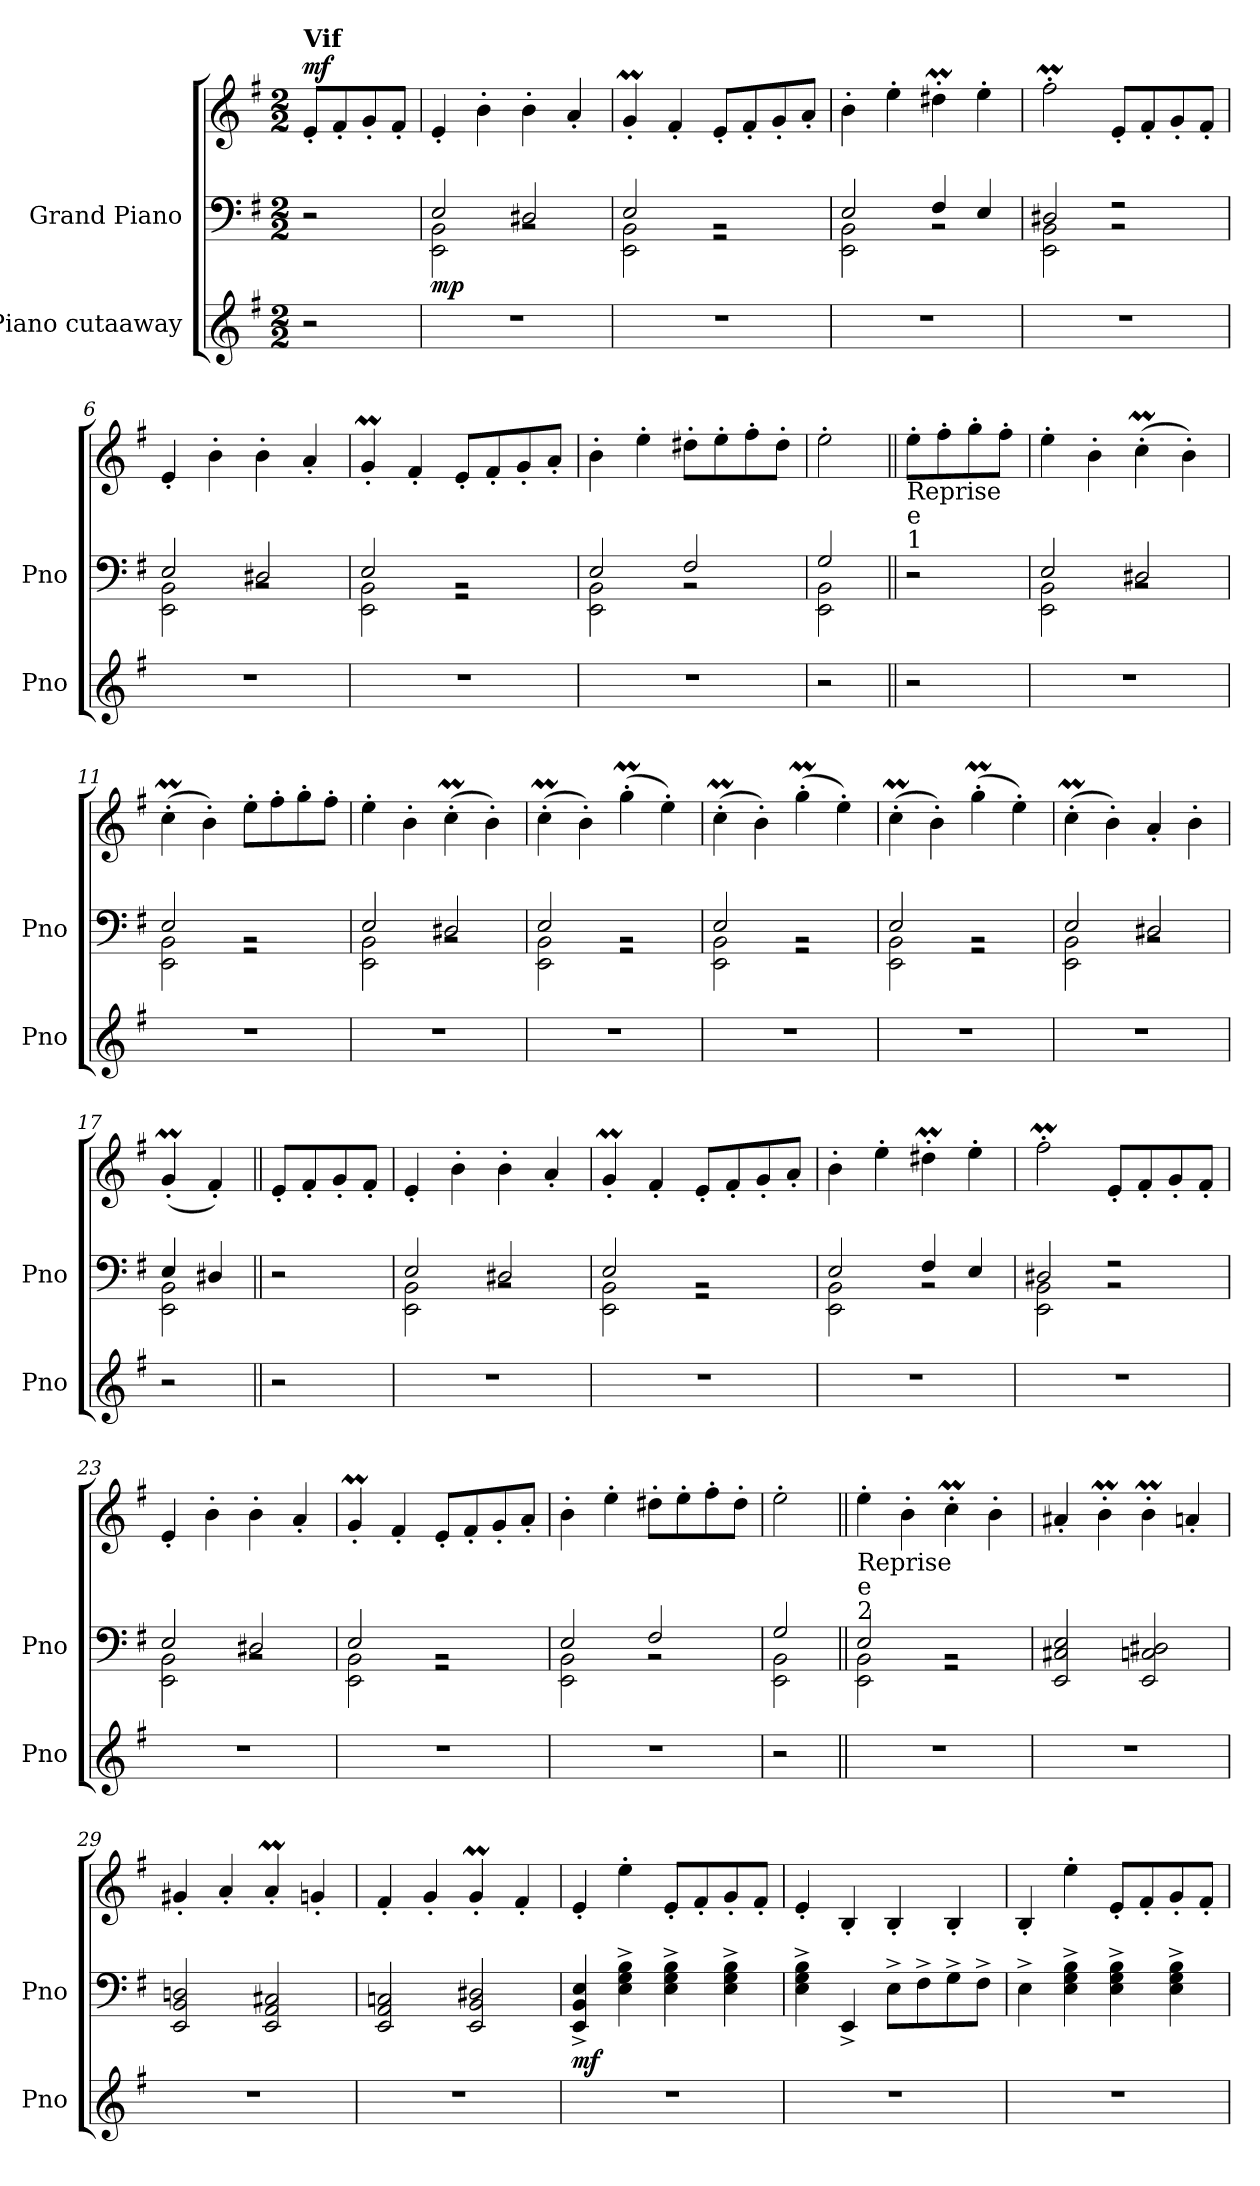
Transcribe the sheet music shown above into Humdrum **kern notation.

**kern	**kern	**kern	**dynam
*part2	*part1	*part1	*part1
*staff3	*staff2	*staff1	*staff1/2
*I"Piano cutaaway	*I"Grand Piano	*	*
*I'Pno	*I'Pno	*	*
*clefG2	*clefF4	*clefG2	*
*k[f#]	*k[f#]	*k[f#]	*
*M2/2	*M2/2	*M2/2	*
=1	=1	=1	=1
!	!	!LO:TX:a:B:t=Vif	!
!	!	!	!LO:DY:a
2r	2r	8e'/L	mf
.	.	8f#'/	.
.	.	8g'/	.
.	.	8f#'/J	.
=2	=2	=2	=2
*	*^	*	*
!	!	!	!	!LO:DY:b=2
1r	2E/	2EE\ 2BB\	4e'/	mp
.	.	.	4b'\	.
.	2D#X/	2rBB	4b'\	.
.	.	.	4a'/	.
=3	=3	=3	=3	=3
1r	2E/	2EE\ 2BB\	4gM'/	.
.	.	.	4f#'/	.
.	2rGG	2rBB	8e'/L	.
.	.	.	8f#'/	.
.	.	.	8g'/	.
.	.	.	8a'/J	.
=4	=4	=4	=4	=4
1r	2E/	2EE\ 2BB\	4b'\	.
.	.	.	4ee'\	.
.	4F#/	2rBB	4dd#Xm'\	.
.	4E/	.	4ee'\	.
=5	=5	=5	=5	=5
1r	2D#X/	2EE\ 2BB\	2ff#m'\	.
.	2r	2rBB	8e'/L	.
.	.	.	8f#'/	.
.	.	.	8g'/	.
.	.	.	8f#'/J	.
=6	=6	=6	=6	=6
1r	2E/	2EE\ 2BB\	4e'/	.
.	.	.	4b'\	.
.	2D#X/	2rBB	4b'\	.
.	.	.	4a'/	.
!!LO:LB:g=z
=7	=7	=7	=7	=7
1r	2E/	2EE\ 2BB\	4gM'/	.
.	.	.	4f#'/	.
.	2rGG	2rBB	8e'/L	.
.	.	.	8f#'/	.
.	.	.	8g'/	.
.	.	.	8a'/J	.
=8	=8	=8	=8	=8
1r	2E/	2EE\ 2BB\	4b'\	.
.	.	.	4ee'\	.
.	2F#/	2rBB	8dd#X'\L	.
.	.	.	8ee'\	.
.	.	.	8ff#'\	.
.	.	.	8dd#'\J	.
=9	=9	=9	=9	=9
2r	2G/	2EE\ 2BB\	2ee'\	.
=9X1||	=9X1||	=9X1||	=9X1||	=9X1||
!	!LO:TX:a:t=1	!	!	!
!	!LO:TX:a:t=e	!	!	!
!	!LO:TX:a:t=Reprise	!	!	!
2r	2r	2rBByy	8ee'\L	.
.	.	.	8ff#'\	.
.	.	.	8gg'\	.
.	.	.	8ff#'\J	.
=10	=10	=10	=10	=10
1r	2E/	2EE\ 2BB\	4ee'\	.
.	.	.	4b'\	.
.	2D#X/	2rBB	(>4ccM'\	.
.	.	.	4b'\)	.
=11	=11	=11	=11	=11
1r	2E/	2EE\ 2BB\	(>4ccM'\	.
.	.	.	4b'\)	.
.	2rGG	2rBB	8ee'\L	.
.	.	.	8ff#'\	.
.	.	.	8gg'\	.
.	.	.	8ff#'\J	.
=12	=12	=12	=12	=12
1r	2E/	2EE\ 2BB\	4ee'\	.
.	.	.	4b'\	.
.	2D#X/	2rBB	(>4ccM'\	.
.	.	.	4b'\)	.
!!LO:LB:g=z
=13	=13	=13	=13	=13
1r	2E/	2EE\ 2BB\	(>4ccM'\	.
.	.	.	4b'\)	.
.	2rGG	2rBB	(>4ggM'\	.
.	.	.	4ee'\)	.
=14	=14	=14	=14	=14
1r	2E/	2EE\ 2BB\	(>4ccM'\	.
.	.	.	4b'\)	.
.	2rGG	2rBB	(>4ggM'\	.
.	.	.	4ee'\)	.
=15	=15	=15	=15	=15
1r	2E/	2EE\ 2BB\	(>4ccM'\	.
.	.	.	4b'\)	.
.	2rGG	2rBB	(>4ggM'\	.
.	.	.	4ee'\)	.
=16	=16	=16	=16	=16
1r	2E/	2EE\ 2BB\	(>4ccM'\	.
.	.	.	4b'\)	.
.	2D#X/	2rBB	4a'/	.
.	.	.	4b'\	.
=17	=17	=17	=17	=17
2r	4E/	2EE\ 2BB\	(<4gM'/	.
.	4D#X/	.	4f#'/)	.
*	*v	*v	*	*
=18||	=18||	=18||	=18||
2r	2r	8e'/L	.
.	.	8f#'/	.
.	.	8g'/	.
.	.	8f#'/J	.
=19	=19	=19	=19
*	*^	*	*
1r	2E/	2EE\ 2BB\	4e'/	.
.	.	.	4b'\	.
.	2D#X/	2rBB	4b'\	.
.	.	.	4a'/	.
!!LO:LB:g=z
=20	=20	=20	=20	=20
1r	2E/	2EE\ 2BB\	4gM'/	.
.	.	.	4f#'/	.
.	2rGG	2rBB	8e'/L	.
.	.	.	8f#'/	.
.	.	.	8g'/	.
.	.	.	8a'/J	.
=21	=21	=21	=21	=21
1r	2E/	2EE\ 2BB\	4b'\	.
.	.	.	4ee'\	.
.	4F#/	2rBB	4dd#Xm'\	.
.	4E/	.	4ee'\	.
=22	=22	=22	=22	=22
1r	2D#X/	2EE\ 2BB\	2ff#m'\	.
.	2r	2rBB	8e'/L	.
.	.	.	8f#'/	.
.	.	.	8g'/	.
.	.	.	8f#'/J	.
=23	=23	=23	=23	=23
1r	2E/	2EE\ 2BB\	4e'/	.
.	.	.	4b'\	.
.	2D#X/	2rBB	4b'\	.
.	.	.	4a'/	.
=24	=24	=24	=24	=24
1r	2E/	2EE\ 2BB\	4gM'/	.
.	.	.	4f#'/	.
.	2rGG	2rBB	8e'/L	.
.	.	.	8f#'/	.
.	.	.	8g'/	.
.	.	.	8a'/J	.
=25	=25	=25	=25	=25
1r	2E/	2EE\ 2BB\	4b'\	.
.	.	.	4ee'\	.
.	2F#/	2rBB	8dd#X'\L	.
.	.	.	8ee'\	.
.	.	.	8ff#'\	.
.	.	.	8dd#'\J	.
=26	=26	=26	=26	=26
2r	2G/	2EE\ 2BB\	2ee'\	.
=27||	=27||	=27||	=27||	=27||
!	!LO:TX:a:t=2	!	!	!
!	!LO:TX:a:t=e	!	!	!
!	!LO:TX:a:t=Reprise	!	!	!
1r	2E/	2EE\ 2BB\	4ee'\	.
.	.	.	4b'\	.
.	2rGG	2rBB	4ccM'\	.
.	.	.	4b'\	.
*	*v	*v	*	*
=28	=28	=28	=28
*	*	*MM235	*
1r	2EE/ 2C#X/ 2E/	4a#X'/	.
.	.	4bm'\	.
.	2EE/ 2Cn/ 2D#X/	4bm'\	.
.	.	4an'/	.
!!LO:LB:g=z
=29	=29	=29	=29
*	*	*MM230	*
1r	2EE/ 2BB/ 2Dn/	4g#X'/	.
.	.	4a'/	.
.	2EE/ 2AA/ 2C#X/	4aM'/	.
.	.	4gn'/	.
=30	=30	=30	=30
*	*	*MM220	*
1r	2EE/ 2AA/ 2Cn/	4f#'/	.
.	.	4g'/	.
.	2EE/ 2BB/ 2D#X/	4gM'/	.
.	.	4f#'/	.
=31	=31	=31	=31
*	*	*MM240	*
!	!	!	!LO:DY:b=2
1r	4EE/^ 4BB/^ 4E/^	4e'/	mf
.	4E\^ 4G\^ 4B\^	4ee'\	.
.	4E\^ 4G\^ 4B\^	8e'/L	.
.	.	8f#'/	.
.	4E\^ 4G\^ 4B\^	8g'/	.
.	.	8f#'/J	.
=32	=32	=32	=32
1r	4E\^ 4G\^ 4B\^	4e'/	.
.	4EE^/	4B'/	.
.	8E^\L	4B'/	.
.	8F#^\	.	.
.	8G^\	4B'/	.
.	8F#^\J	.	.
=33	=33	=33	=33
1r	4E^\	4B'/	.
.	4E\^ 4G\^ 4B\^	4ee'\	.
.	4E\^ 4G\^ 4B\^	8e'/L	.
.	.	8f#'/	.
.	4E\^ 4G\^ 4B\^	8g'/	.
.	.	8f#'/J	.
=	=	=	=
*-	*-	*-	*-
